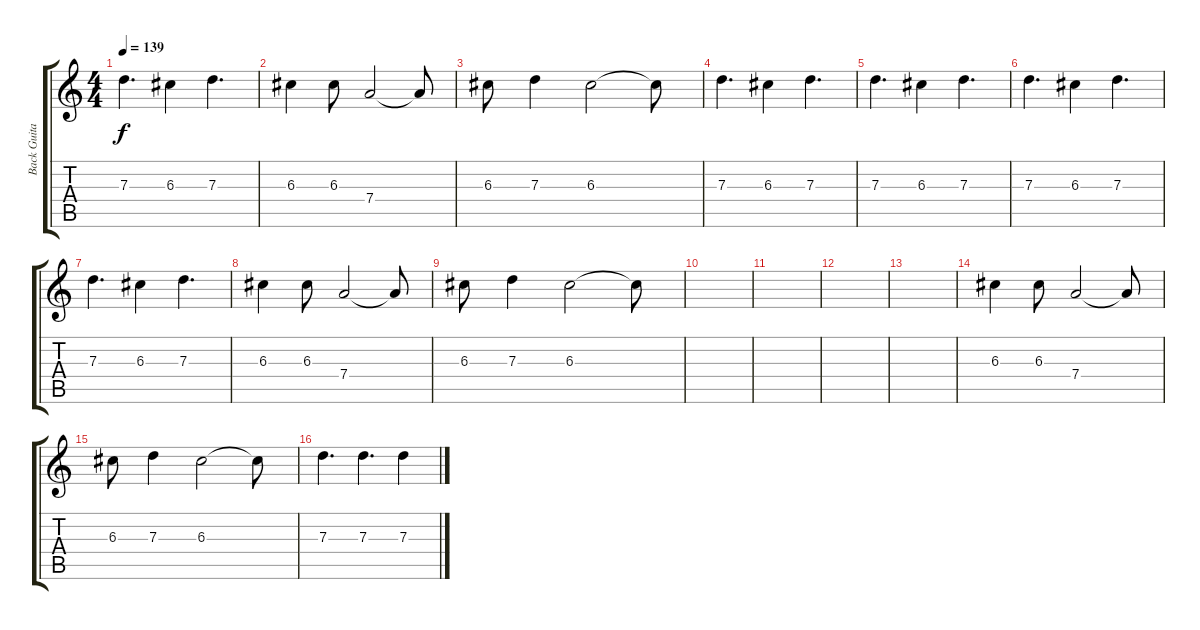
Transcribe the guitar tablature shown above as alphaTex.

\track ("Back Guitar" "Back Guita") {instrument overdrivenguitar}
\staff {score tabs}
\tuning (E4 B3 G3 D3 A2 E2) {hide}
\ts (4 4)
\tempo 139
\clef g2
\ks c
7.3.4{d dy f} 6.3.4 7.3.4{d} |
6.3.4 6.3.8 7.4.2 7.4{t}.8 |
6.3.8 7.3.4 6.3.2 6.3{t}.8 |
7.3.4{d} 6.3.4 7.3.4{d} |
7.3.4{d} 6.3.4 7.3.4{d} |
7.3.4{d} 6.3.4 7.3.4{d} |
7.3.4{d} 6.3.4 7.3.4{d} |
6.3.4 6.3.8 7.4.2 7.4{t}.8 |
6.3.8 7.3.4 6.3.2 6.3{t}.8 |
|
|
|
|
6.3.4 6.3.8 7.4.2 7.4{t}.8 |
6.3.8 7.3.4 6.3.2 6.3{t}.8 |
7.3.4{d} 7.3.4{d} 7.3.4
